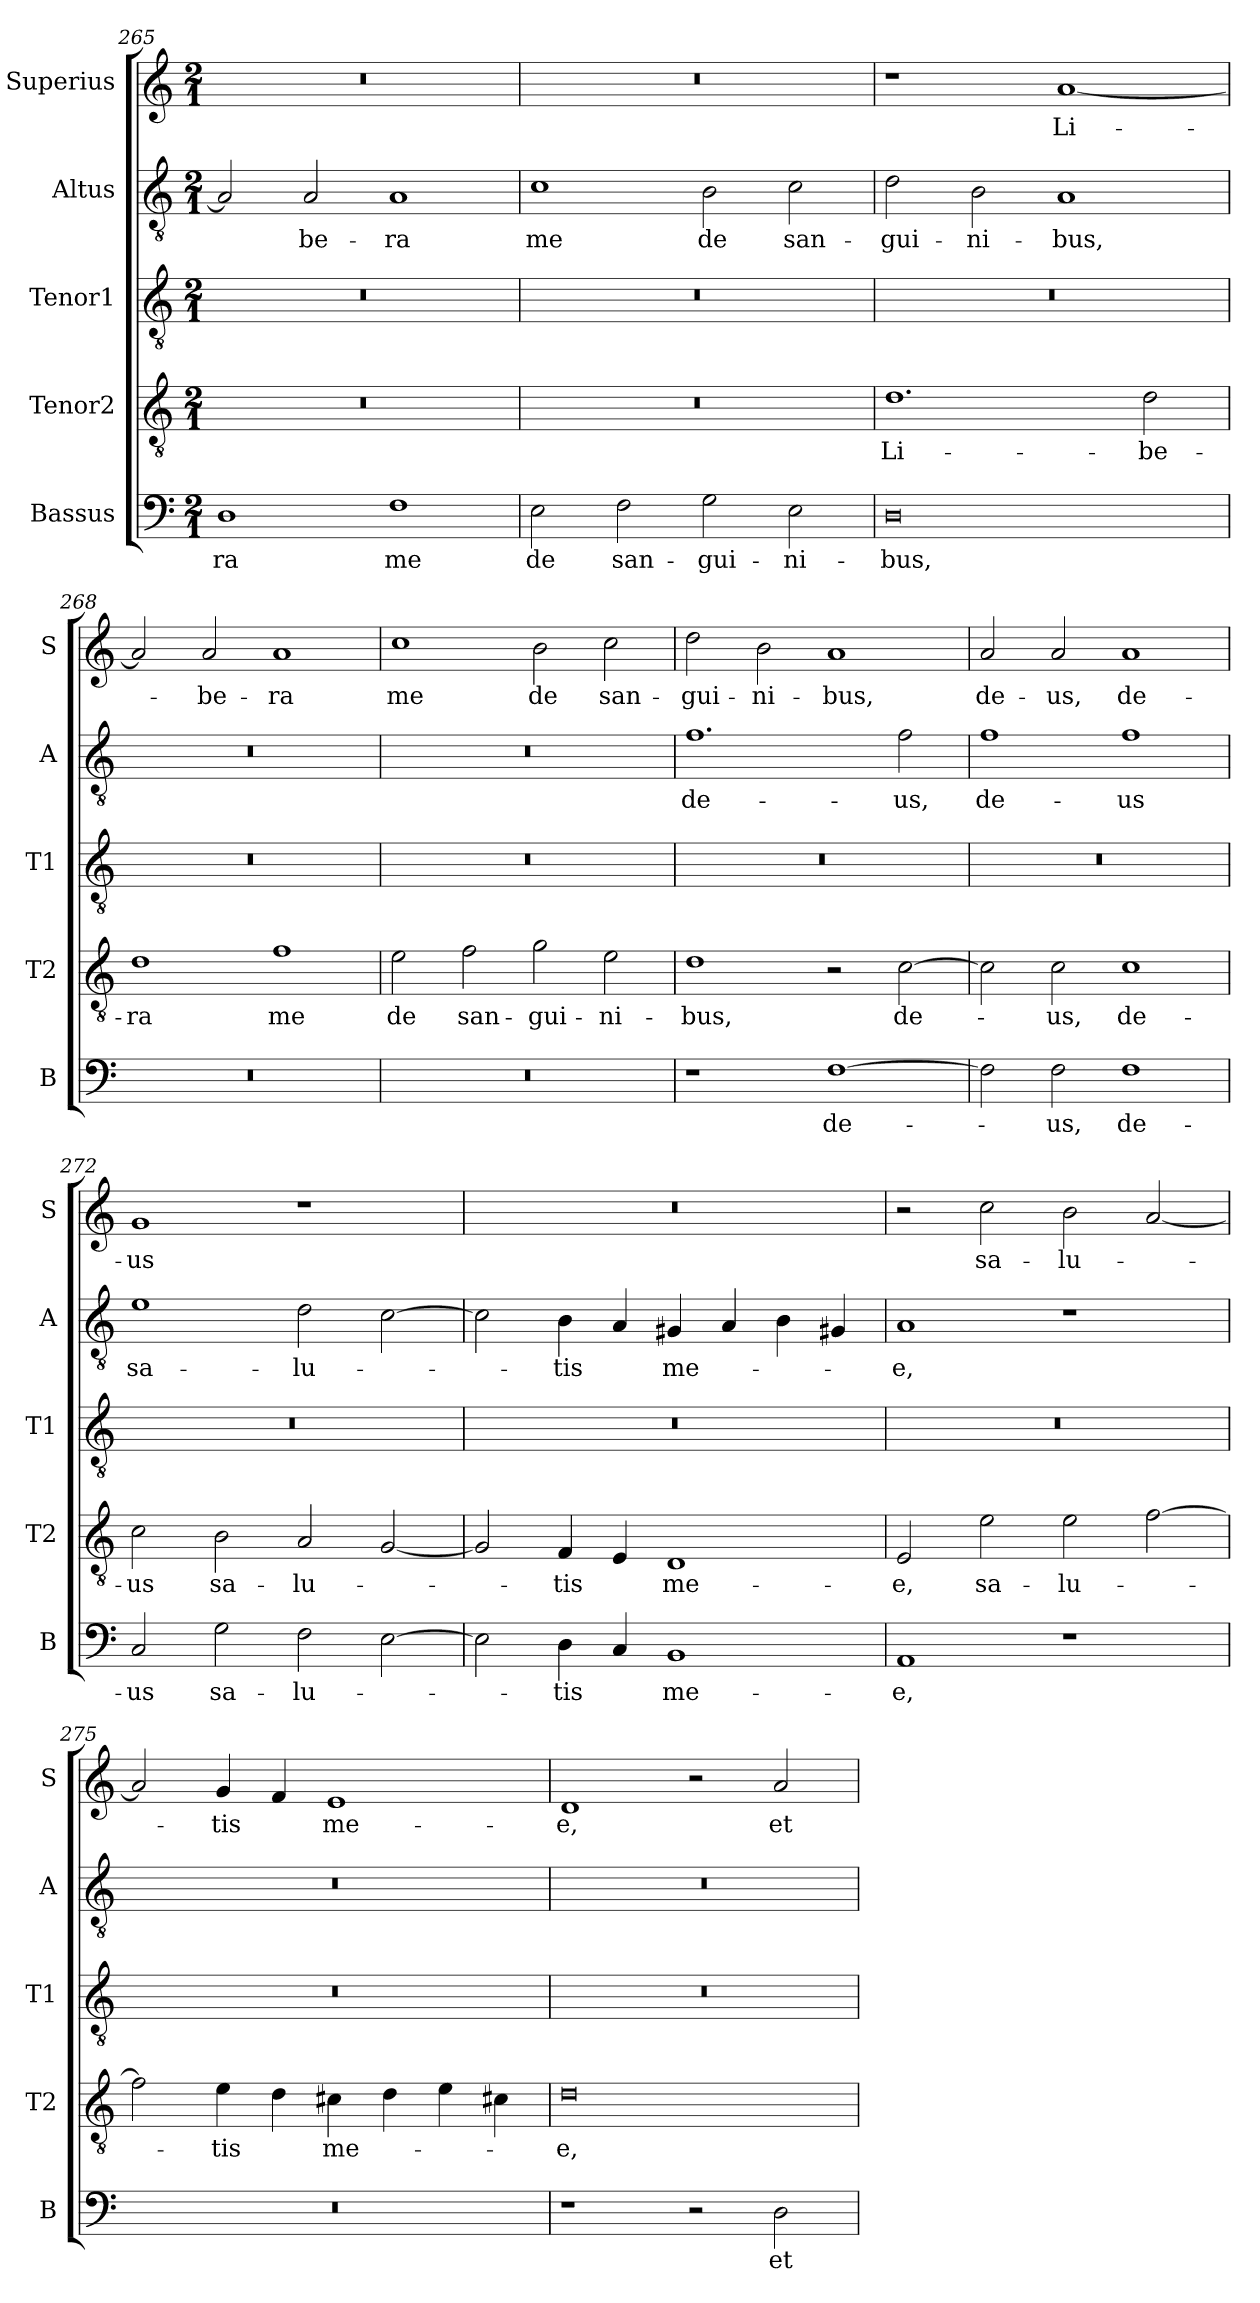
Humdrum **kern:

**kern	**text	**kern	**text	**kern	**kern	**text	**kern	**text
*part5	*part5	*part4	*part4	*part3	*part2	*part2	*part1	*part1
*staff5	*staff5	*staff4	*staff4	*staff3	*staff2	*staff2	*staff1	*staff1
*I"Bassus	*	*I"Tenor2	*	*I"Tenor1	*I"Altus	*	*I"Superius	*
*I'B	*	*I'T2	*	*I'T1	*I'A	*	*I'S	*
*clefF4	*	*clefGv2	*	*clefGv2	*clefGv2	*	*clefG2	*
*k[]	*	*k[]	*	*k[]	*k[]	*	*k[]	*
*M2/1	*	*M2/1	*	*M2/1	*M2/1	*	*M2/1	*
=265	=265	=265	=265	=265	=265	=265	=265	=265
1D	-ra	0r	.	0r	2A]	.	0r	.
.	.	.	.	.	2A	-be-	.	.
1F	me	.	.	.	1A	-ra	.	.
=266	=266	=266	=266	=266	=266	=266	=266	=266
2E	de	0r	.	0r	1c	me	0r	.
2F	san-	.	.	.	.	.	.	.
2G	-gui-	.	.	.	2B	de	.	.
2E	-ni-	.	.	.	2c	san-	.	.
=267	=267	=267	=267	=267	=267	=267	=267	=267
0D	-bus,	1.d	Li-	0r	2d	-gui-	1r	.
.	.	.	.	.	2B	-ni-	.	.
.	.	.	.	.	1A	-bus,	[1a	Li-
.	.	2d	-be-	.	.	.	.	.
=268	=268	=268	=268	=268	=268	=268	=268	=268
0r	.	1d	-ra	0r	0r	.	2a]	.
.	.	.	.	.	.	.	2a	-be-
.	.	1f	me	.	.	.	1a	-ra
=269	=269	=269	=269	=269	=269	=269	=269	=269
0r	.	2e	de	0r	0r	.	1cc	me
.	.	2f	san-	.	.	.	.	.
.	.	2g	-gui-	.	.	.	2b	de
.	.	2e	-ni-	.	.	.	2cc	san-
=270	=270	=270	=270	=270	=270	=270	=270	=270
1r	.	1d	-bus,	0r	1.f	de-	2dd	-gui-
.	.	.	.	.	.	.	2b	-ni-
[1F	de-	2r	.	.	.	.	1a	-bus,
.	.	[2c	de-	.	2f	-us,	.	.
=271	=271	=271	=271	=271	=271	=271	=271	=271
2F]	.	2c]	.	0r	1f	de-	2a	de-
2F	-us,	2c	-us,	.	.	.	2a	-us,
1F	de-	1c	de-	.	1f	-us	1a	de-
=272	=272	=272	=272	=272	=272	=272	=272	=272
2C	-us	2c	-us	0r	1e	sa-	1g	-us
2G	sa-	2B	sa-	.	.	.	.	.
2F	-lu-	2A	-lu-	.	2d	-lu-	1r	.
[2E	.	[2G	.	.	[2c	.	.	.
=273	=273	=273	=273	=273	=273	=273	=273	=273
2E]	.	2G]	.	0r	2c]	.	0r	.
4D	-tis	4F	-tis	.	4B	-tis	.	.
4C	.	4E	.	.	4A	.	.	.
1BB	me-	1D	me-	.	4G#X	me-	.	.
.	.	.	.	.	4A	.	.	.
.	.	.	.	.	4B	.	.	.
.	.	.	.	.	4G#X	.	.	.
=274	=274	=274	=274	=274	=274	=274	=274	=274
1AA	-e,	2E	-e,	0r	1A	-e,	2r	.
.	.	2e	sa-	.	.	.	2cc	sa-
1r	.	2e	-lu-	.	1r	.	2b	-lu-
.	.	[2f	.	.	.	.	[2a	.
=275	=275	=275	=275	=275	=275	=275	=275	=275
0r	.	2f]	.	0r	0r	.	2a]	.
.	.	4e	-tis	.	.	.	4g	-tis
.	.	4d	.	.	.	.	4f	.
.	.	4c#X	me-	.	.	.	1e	me-
.	.	4d	.	.	.	.	.	.
.	.	4e	.	.	.	.	.	.
.	.	4c#X	.	.	.	.	.	.
=276	=276	=276	=276	=276	=276	=276	=276	=276
1r	.	0d	-e,	0r	0r	.	1d	-e,
2r	.	.	.	.	.	.	2r	.
2D	et	.	.	.	.	.	2a	et
=	=	=	=	=	=	=	=	=
*-	*-	*-	*-	*-	*-	*-	*-	*-
